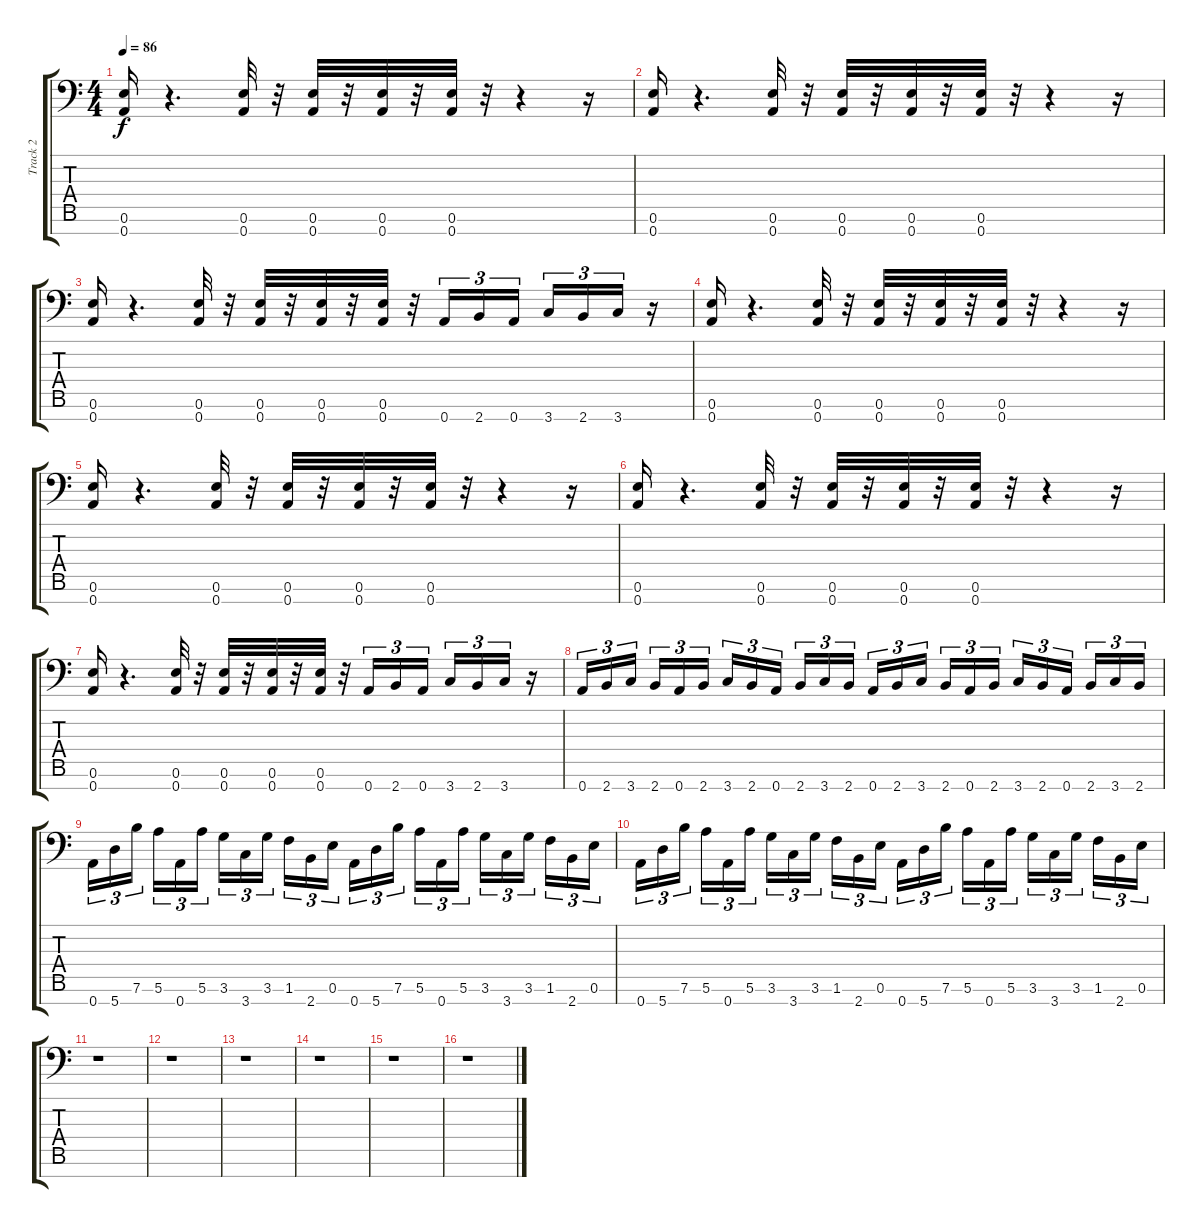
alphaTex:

\track ("Track 2" "Track 2") {instrument distortionguitar}
\staff {score tabs}
\tuning (E4 B3 G3 D3 A2 E2 A1) {hide}
\ts (4 4)
\tempo 86
\clef f4
\ks c
(0.6 0.7).16{dy f} r.4{d} (0.6 0.7).32 r.32 (0.6 0.7).32 r.32 (0.6 0.7).32 r.32 (0.6 0.7).32 r.32 r.4 r.16 |
(0.6 0.7).16 r.4{d} (0.6 0.7).32 r.32 (0.6 0.7).32 r.32 (0.6 0.7).32 r.32 (0.6 0.7).32 r.32 r.4 r.16 |
(0.6 0.7).16 r.4{d} (0.6 0.7).32 r.32 (0.6 0.7).32 r.32 (0.6 0.7).32 r.32 (0.6 0.7).32 r.32 0.7.16{tu (3 2)} 2.7.16{tu (3 2)} 0.7.16{tu (3 2)} 3.7.16{tu (3 2)} 2.7.16{tu (3 2)} 3.7.16{tu (3 2)} r.16 |
(0.6 0.7).16 r.4{d} (0.6 0.7).32 r.32 (0.6 0.7).32 r.32 (0.6 0.7).32 r.32 (0.6 0.7).32 r.32 r.4 r.16 |
(0.6 0.7).16 r.4{d} (0.6 0.7).32 r.32 (0.6 0.7).32 r.32 (0.6 0.7).32 r.32 (0.6 0.7).32 r.32 r.4 r.16 |
(0.6 0.7).16 r.4{d} (0.6 0.7).32 r.32 (0.6 0.7).32 r.32 (0.6 0.7).32 r.32 (0.6 0.7).32 r.32 r.4 r.16 |
(0.6 0.7).16 r.4{d} (0.6 0.7).32 r.32 (0.6 0.7).32 r.32 (0.6 0.7).32 r.32 (0.6 0.7).32 r.32 0.7.16{tu (3 2)} 2.7.16{tu (3 2)} 0.7.16{tu (3 2)} 3.7.16{tu (3 2)} 2.7.16{tu (3 2)} 3.7.16{tu (3 2)} r.16 |
0.7.16{tu (3 2)} 2.7.16{tu (3 2)} 3.7.16{tu (3 2)} 2.7.16{tu (3 2)} 0.7.16{tu (3 2)} 2.7.16{tu (3 2)} 3.7.16{tu (3 2)} 2.7.16{tu (3 2)} 0.7.16{tu (3 2)} 2.7.16{tu (3 2)} 3.7.16{tu (3 2)} 2.7.16{tu (3 2)} 0.7.16{tu (3 2)} 2.7.16{tu (3 2)} 3.7.16{tu (3 2)} 2.7.16{tu (3 2)} 0.7.16{tu (3 2)} 2.7.16{tu (3 2)} 3.7.16{tu (3 2)} 2.7.16{tu (3 2)} 0.7.16{tu (3 2)} 2.7.16{tu (3 2)} 3.7.16{tu (3 2)} 2.7.16{tu (3 2)} |
0.7.16{tu (3 2)} 5.7.16{tu (3 2)} 7.6.16{tu (3 2)} 5.6.16{tu (3 2)} 0.7.16{tu (3 2)} 5.6.16{tu (3 2)} 3.6.16{tu (3 2)} 3.7.16{tu (3 2)} 3.6.16{tu (3 2)} 1.6.16{tu (3 2)} 2.7.16{tu (3 2)} 0.6.16{tu (3 2)} 0.7.16{tu (3 2)} 5.7.16{tu (3 2)} 7.6.16{tu (3 2)} 5.6.16{tu (3 2)} 0.7.16{tu (3 2)} 5.6.16{tu (3 2)} 3.6.16{tu (3 2)} 3.7.16{tu (3 2)} 3.6.16{tu (3 2)} 1.6.16{tu (3 2)} 2.7.16{tu (3 2)} 0.6.16{tu (3 2)} |
0.7.16{tu (3 2)} 5.7.16{tu (3 2)} 7.6.16{tu (3 2)} 5.6.16{tu (3 2)} 0.7.16{tu (3 2)} 5.6.16{tu (3 2)} 3.6.16{tu (3 2)} 3.7.16{tu (3 2)} 3.6.16{tu (3 2)} 1.6.16{tu (3 2)} 2.7.16{tu (3 2)} 0.6.16{tu (3 2)} 0.7.16{tu (3 2)} 5.7.16{tu (3 2)} 7.6.16{tu (3 2)} 5.6.16{tu (3 2)} 0.7.16{tu (3 2)} 5.6.16{tu (3 2)} 3.6.16{tu (3 2)} 3.7.16{tu (3 2)} 3.6.16{tu (3 2)} 1.6.16{tu (3 2)} 2.7.16{tu (3 2)} 0.6.16{tu (3 2)} |
r.1 |
r.1 |
r.1 |
r.1 |
r.1 |
r.1
